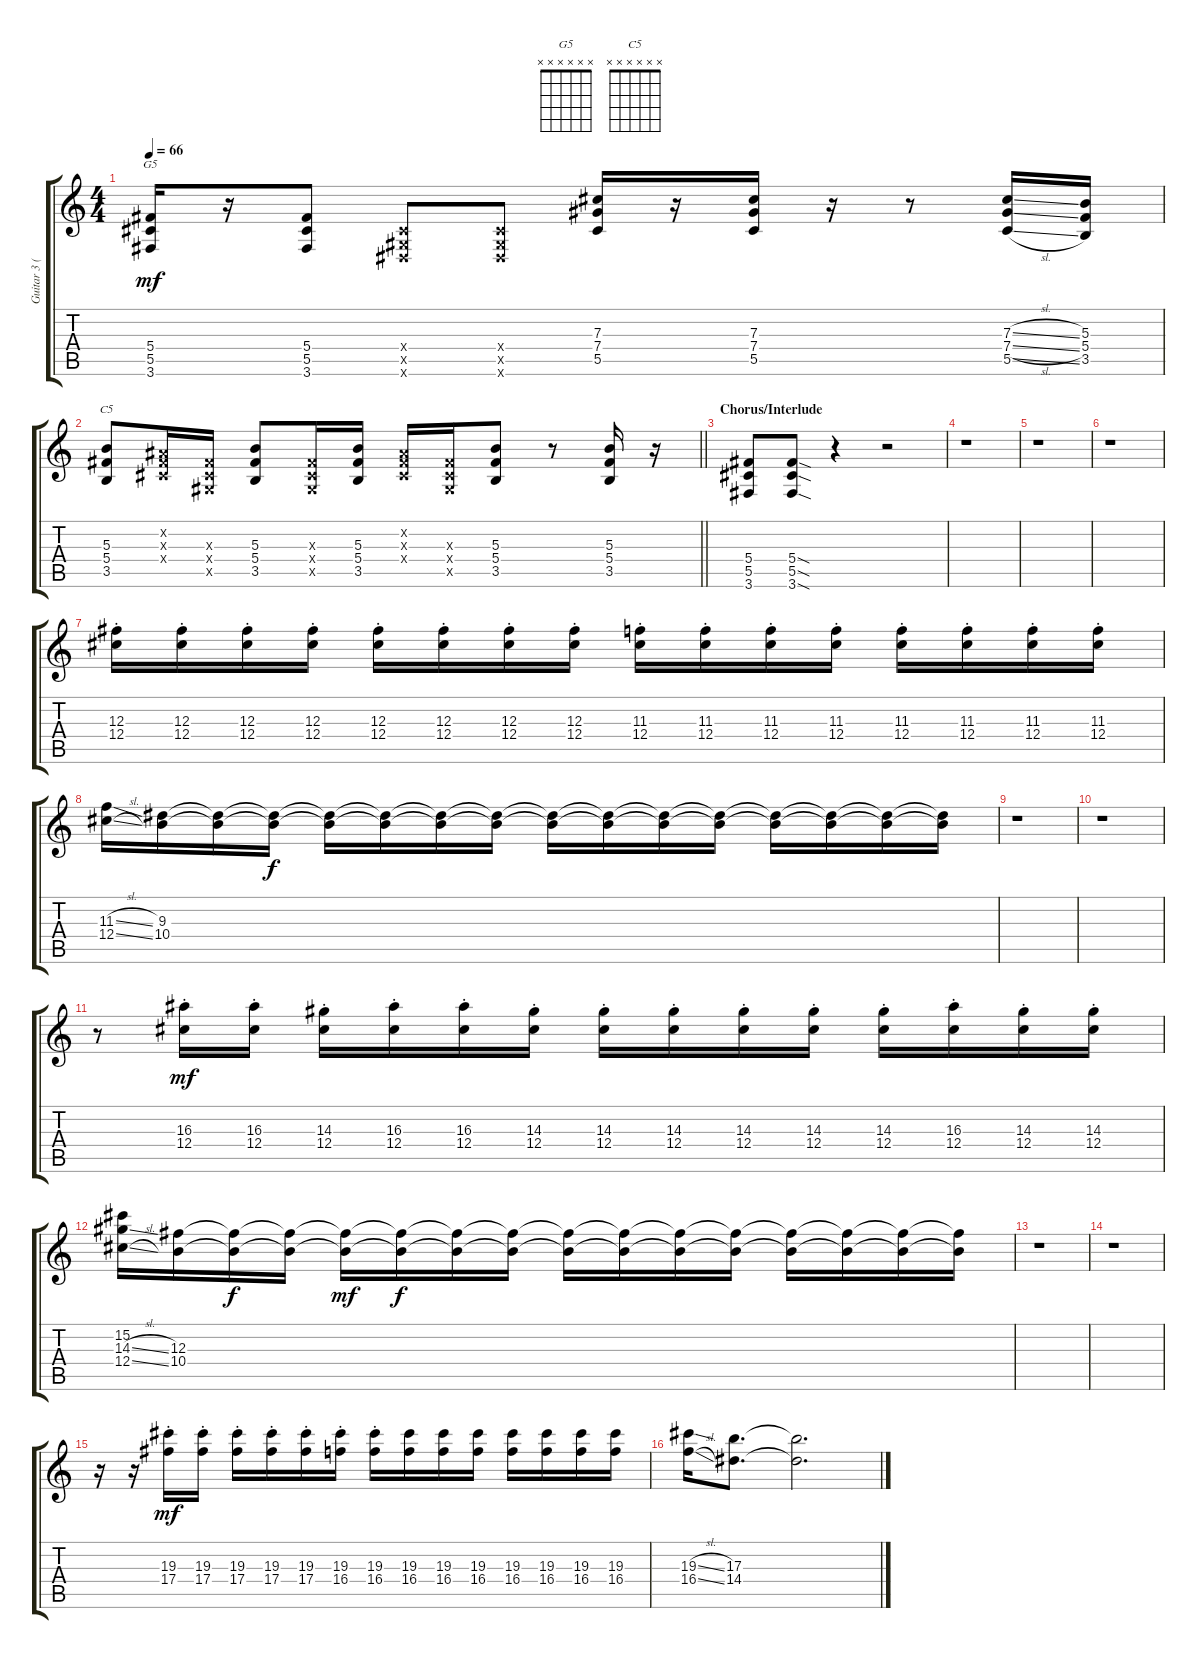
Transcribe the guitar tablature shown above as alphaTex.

\track ("Guitar 3 (Izzy)" "Guitar 3 (") {instrument overdrivenguitar}
\staff {score tabs}
\tuning (Eb4 Bb3 Gb3 Db3 Ab2 Eb2) {hide}
\chord ("G5" x x x x x x)
\chord ("C5" x x x x x x)
\ts (4 4)
\tempo 66
\clef g2
\ks c
(5.4 5.5 3.6).16{ch "G5" dy mf} r.16 (5.4 5.5 3.6).8 (0.4{x} 0.5{x} 0.6{x}).8 (0.4{x} 0.5{x} 0.6{x}).8 (7.3 7.4 5.5).16 r.16 (7.3 7.4 5.5).16 r.16 r.8 (7.3{sl} 7.4{sl} 5.5{sl}).16 (5.3 5.4 3.5).16 |
\barLineRight lightlight
(5.3 5.4 3.5).8{ch "C5"} (0.2{x} 0.3{x} 0.4{x}).16 (0.3{x} 0.4{x} 0.5{x}).16 (5.3 5.4 3.5).8 (0.3{x} 0.4{x} 0.5{x}).16 (5.3 5.4 3.5).16 (0.2{x} 0.3{x} 0.4{x}).16 (0.3{x} 0.4{x} 0.5{x}).16 (5.3 5.4 3.5).8 r.8 (5.3 5.4 3.5).16 r.16 |
\section ("" "Chorus/Interlude")
(5.4 5.5 3.6).8 (5.4{sod} 5.5{sod} 3.6{sod}).8 r.4 r.2 |
r.1 |
r.1 |
r.1 |
(12.3{st} 12.4{st}).16 (12.3{st} 12.4{st}).16 (12.3{st} 12.4{st}).16 (12.3{st} 12.4{st}).16 (12.3{st} 12.4{st}).16 (12.3{st} 12.4{st}).16 (12.3{st} 12.4{st}).16 (12.3{st} 12.4{st}).16 (11.3{st} 12.4{st}).16 (11.3{st} 12.4{st}).16 (11.3{st} 12.4{st}).16 (11.3{st} 12.4{st}).16 (11.3{st} 12.4{st}).16 (11.3{st} 12.4{st}).16 (11.3{st} 12.4{st}).16 (11.3{st} 12.4{st}).16 |
(11.3{sl} 12.4{sl}).16 (9.3 10.4).16 (9.3{t} 10.4{t}).16 (9.3{t} 10.4{t}).16{dy f} (9.3{t} 10.4{t}).16 (9.3{t} 10.4{t}).16 (9.3{t} 10.4{t}).16 (9.3{t} 10.4{t}).16 (9.3{t} 10.4{t}).16 (9.3{t} 10.4{t}).16 (9.3{t} 10.4{t}).16 (9.3{t} 10.4{t}).16 (9.3{t} 10.4{t}).16 (9.3{t} 10.4{t}).16 (9.3{t} 10.4{t}).16 (9.3{t} 10.4{t}).16 |
r.1 |
r.1 |
r.8 (16.3{st} 12.4{st}).16{dy mf} (16.3{st} 12.4{st}).16 (14.3{st} 12.4{st}).16 (16.3{st} 12.4{st}).16 (16.3{st} 12.4{st}).16 (14.3{st} 12.4{st}).16 (14.3{st} 12.4{st}).16 (14.3{st} 12.4{st}).16 (14.3{st} 12.4{st}).16 (14.3{st} 12.4{st}).16 (14.3{st} 12.4{st}).16 (16.3{st} 12.4{st}).16 (14.3{st} 12.4{st}).16 (14.3{st} 12.4{st}).16 |
(15.2 14.3{sl} 12.4{sl}).16 (12.3 10.4).16 (12.3{t} 10.4{t}).16{dy f} (12.3{t} 10.4{t}).16 (12.3{t} 10.4{t}).16{dy mf} (12.3{t} 10.4{t}).16{dy f} (12.3{t} 10.4{t}).16 (12.3{t} 10.4{t}).16 (12.3{t} 10.4{t}).16 (12.3{t} 10.4{t}).16 (12.3{t} 10.4{t}).16 (12.3{t} 10.4{t}).16 (12.3{t} 10.4{t}).16 (12.3{t} 10.4{t}).16 (12.3{t} 10.4{t}).16 (12.3{t} 10.4{t}).16 |
r.1 |
r.1 |
r.16 r.16 (19.3{st} 17.4{st}).16{dy mf} (19.3{st} 17.4{st}).16 (19.3{st} 17.4{st}).16 (19.3{st} 17.4{st}).16 (19.3{st} 17.4{st}).16 (19.3{st} 16.4{st}).16 (19.3{st} 16.4{st}).16 (19.3 16.4).16 (19.3 16.4).16 (19.3 16.4).16 (19.3 16.4).16 (19.3 16.4).16 (19.3 16.4).16 (19.3 16.4).16 |
(19.3{sl} 16.4{sl}).16 (17.3 14.4).8{d} (17.3{t} 14.4{t}).2{d}
